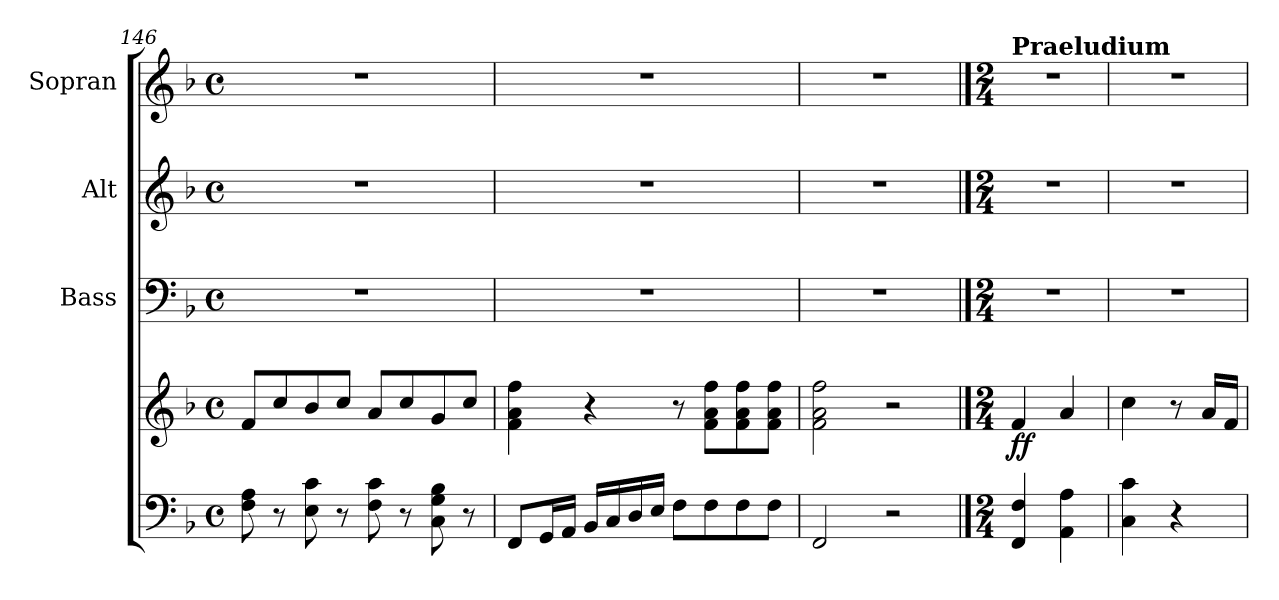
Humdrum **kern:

**kern	**kern	**dynam	**kern	**kern	**kern
*part4	*part4	*part4	*part3	*part2	*part1
*staff5	*staff4	*staff4/5	*staff3	*staff2	*staff1
*	*	*	*I"Bass	*I"Alt	*I"Sopran
*	*	*	*I'B.	*I'A.	*I'S.
*clefF4	*clefG2	*	*clefF4	*clefG2	*clefG2
*k[b-]	*k[b-]	*	*k[b-]	*k[b-]	*k[b-]
*F:	*F:	*	*F:	*F:	*F:
*M4/4	*M4/4	*	*M4/4	*M4/4	*M4/4
*met(c)	*met(c)	*	*met(c)	*met(c)	*met(c)
=146	=146	=146	=146	=146	=146
8F\ 8A\	8f/L	.	1r	1r	1r
8r	8cc/	.	.	.	.
8E\ 8c\	8b-/	.	.	.	.
8r	8cc/J	.	.	.	.
8F\ 8c\	8a/L	.	.	.	.
8r	8cc/	.	.	.	.
8C\ 8G\ 8B-\	8g/	.	.	.	.
8r	8cc/J	.	.	.	.
=147	=147	=147	=147	=147	=147
8FF/L	4f\ 4a\ 4ff\	.	1r	1r	1r
16GG/L	.	.	.	.	.
16AA/JJ	.	.	.	.	.
16BB-/LL	4r	.	.	.	.
16C/	.	.	.	.	.
16D/	.	.	.	.	.
16E/JJ	.	.	.	.	.
8F\L	8r	.	.	.	.
8F\	8f\ 8a\ 8ff\L	.	.	.	.
8F\	8f\ 8a\ 8ff\	.	.	.	.
8F\J	8f\ 8a\ 8ff\J	.	.	.	.
=148	=148	=148	=148	=148	=148
2FF/	2f\ 2a\ 2ff\	.	1r	1r	1r
2r	2r	.	.	.	.
!!LO:LB:g=z
==149	==149	==149	==149	==149	==149
*M2/4	*M2/4	*	*M2/4	*M2/4	*M2/4
!	!	!	!	!	!LO:TX:a:B:t=Praeludium
!	!	!LO:DY:b	!	!	!
4FF/ 4F/	4f/	ff	2r	2r	2r
4AA\ 4A\	4a/	.	.	.	.
=150	=150	=150	=150	=150	=150
4C\ 4c\	4cc\	.	2r	2r	2r
4r	8r	.	.	.	.
.	16a/LL	.	.	.	.
.	16f/JJ	.	.	.	.
=	=	=	=	=	=
*-	*-	*-	*-	*-	*-
